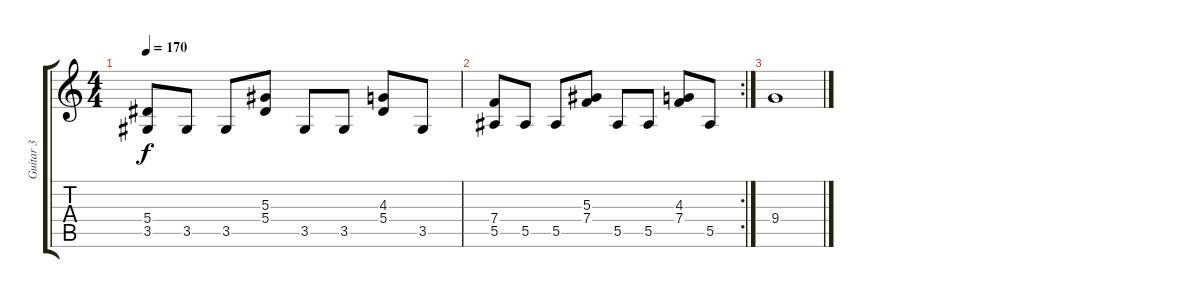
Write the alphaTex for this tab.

\track ("Guitar 3" "Guitar 3") {instrument distortionguitar}
\staff {score tabs}
\tuning (C4 G3 Eb3 Bb2 F2 C2) {hide}
\ts (4 4)
\tempo 170
\clef g2
\ks c
(5.4 3.5).8{dy f} 3.5.8 3.5.8 (5.3 5.4).8 3.5.8 3.5.8 (4.3 5.4).8 3.5.8 |
\rc 2
(7.4 5.5).8 5.5.8 5.5.8 (5.3 7.4).8 5.5.8 5.5.8 (4.3 7.4).8 5.5.8 |
9.4.1
